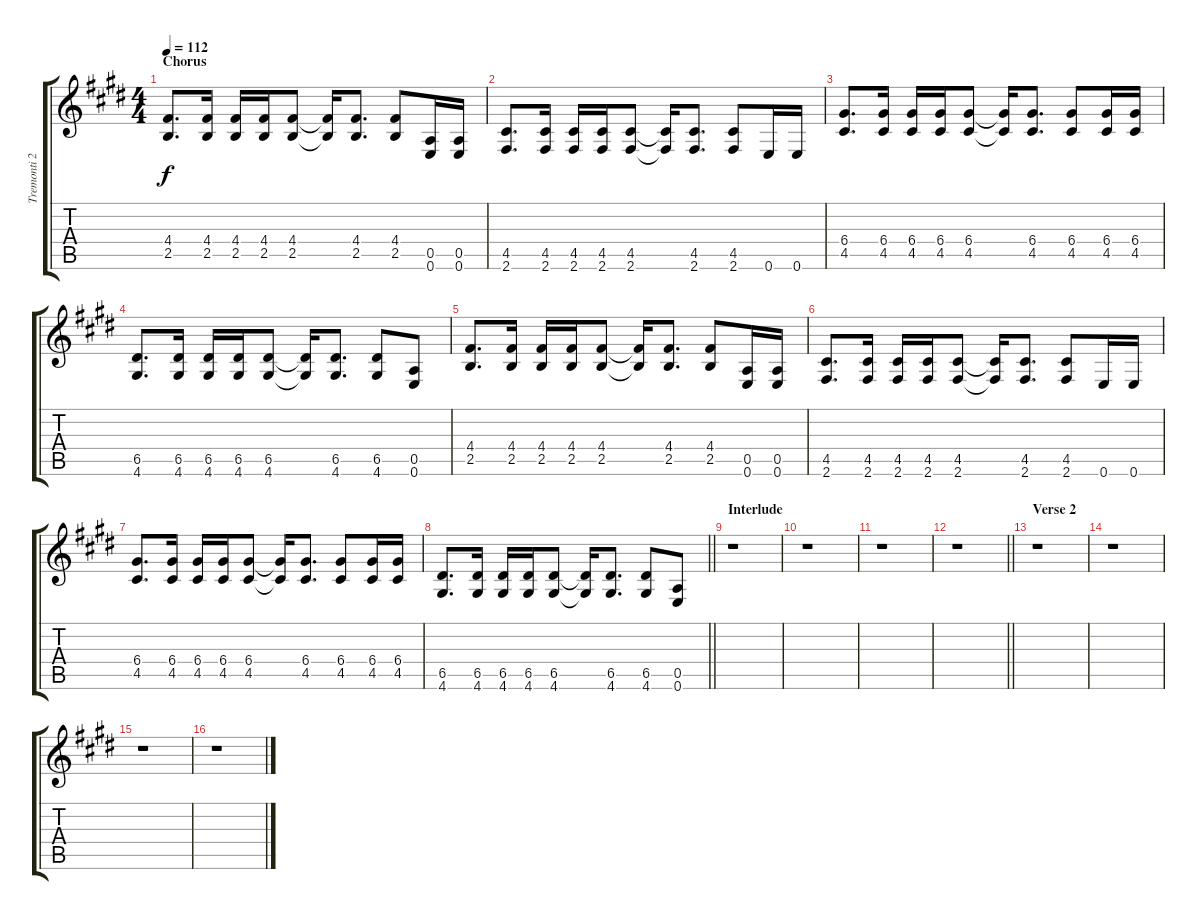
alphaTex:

\track ("Tremonti 2" "Tremonti 2") {instrument distortionguitar}
\staff {score tabs}
\tuning (E4 B3 G3 D3 A2 E2) {hide}
\ts (4 4)
\section ("" "Chorus")
\tempo 112
\clef g2
\ks c#minor
(4.4 2.5).8{d dy f instrument distortionguitar} (4.4 2.5).16 (4.4 2.5).16 (4.4 2.5).16 (4.4 2.5).8 (4.4{t} 2.5{t}).16 (4.4 2.5).8{d} (4.4 2.5).8 (0.5 0.6).16 (0.5 0.6).16 |
(4.5 2.6).8{d} (4.5 2.6).16 (4.5 2.6).16 (4.5 2.6).16 (4.5 2.6).8 (4.5{t} 2.6{t}).16 (4.5 2.6).8{d} (4.5 2.6).8 0.6.16 0.6.16 |
(6.4 4.5).8{d} (6.4 4.5).16 (6.4 4.5).16 (6.4 4.5).16 (6.4 4.5).8 (6.4{t} 4.5{t}).16 (6.4 4.5).8{d} (6.4 4.5).8 (6.4 4.5).16 (6.4 4.5).16 |
(6.5 4.6).8{d} (6.5 4.6).16 (6.5 4.6).16 (6.5 4.6).16 (6.5 4.6).8 (6.5{t} 4.6{t}).16 (6.5 4.6).8{d} (6.5 4.6).8 (0.5 0.6).8 |
(4.4 2.5).8{d} (4.4 2.5).16 (4.4 2.5).16 (4.4 2.5).16 (4.4 2.5).8 (4.4{t} 2.5{t}).16 (4.4 2.5).8{d} (4.4 2.5).8 (0.5 0.6).16 (0.5 0.6).16 |
(4.5 2.6).8{d} (4.5 2.6).16 (4.5 2.6).16 (4.5 2.6).16 (4.5 2.6).8 (4.5{t} 2.6{t}).16 (4.5 2.6).8{d} (4.5 2.6).8 0.6.16 0.6.16 |
(6.4 4.5).8{d} (6.4 4.5).16 (6.4 4.5).16 (6.4 4.5).16 (6.4 4.5).8 (6.4{t} 4.5{t}).16 (6.4 4.5).8{d} (6.4 4.5).8 (6.4 4.5).16 (6.4 4.5).16 |
\barLineRight lightlight
(6.5 4.6).8{d} (6.5 4.6).16 (6.5 4.6).16 (6.5 4.6).16 (6.5 4.6).8 (6.5{t} 4.6{t}).16 (6.5 4.6).8{d} (6.5 4.6).8 (0.5 0.6).8 |
\section ("" "Interlude")
r.1 |
r.1 |
r.1 |
\barLineRight lightlight
r.1 |
\section ("" "Verse 2")
r.1 |
r.1 |
r.1 |
r.1
